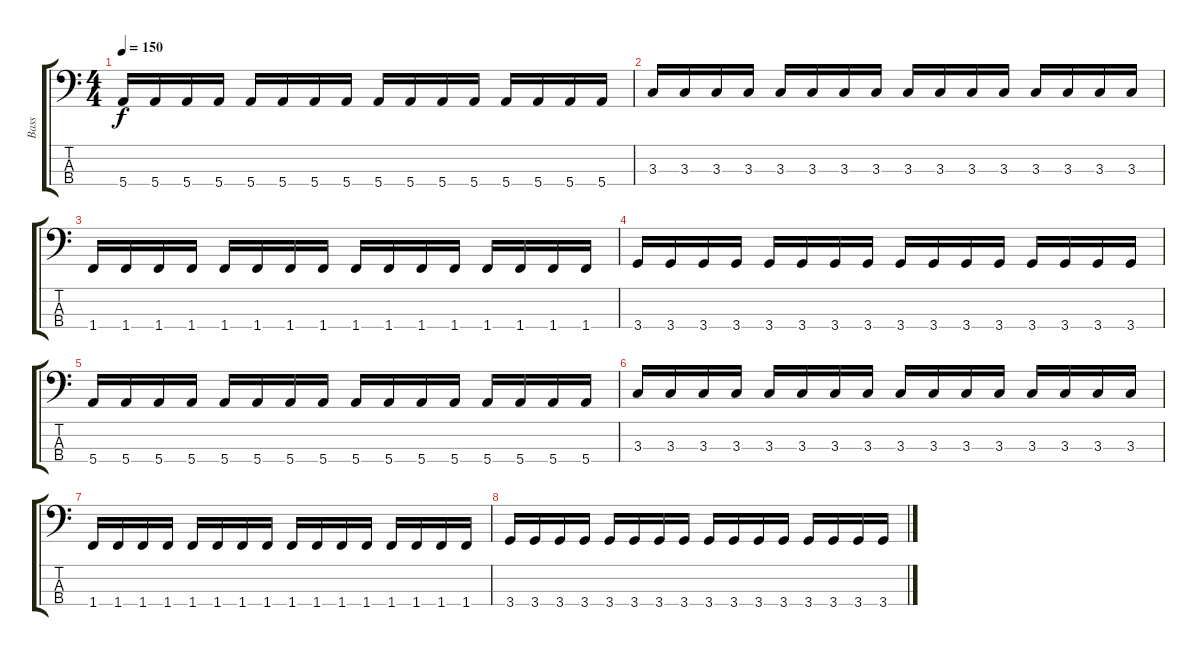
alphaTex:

\track ("Bass" "Bass") {instrument electricbasspick}
\staff {score tabs}
\tuning (G2 D2 A1 E1) {hide}
\ts (4 4)
\tempo 150
\clef f4
\ks c
5.4.16{dy f volume 16} 5.4.16 5.4.16 5.4.16 5.4.16 5.4.16 5.4.16 5.4.16 5.4.16 5.4.16 5.4.16 5.4.16 5.4.16 5.4.16 5.4.16 5.4.16 |
3.3.16 3.3.16 3.3.16 3.3.16 3.3.16 3.3.16 3.3.16 3.3.16 3.3.16 3.3.16 3.3.16 3.3.16 3.3.16 3.3.16 3.3.16 3.3.16 |
1.4.16 1.4.16 1.4.16 1.4.16 1.4.16 1.4.16 1.4.16 1.4.16 1.4.16 1.4.16 1.4.16 1.4.16 1.4.16 1.4.16 1.4.16 1.4.16 |
3.4.16 3.4.16 3.4.16 3.4.16 3.4.16 3.4.16 3.4.16 3.4.16 3.4.16 3.4.16 3.4.16 3.4.16 3.4.16 3.4.16 3.4.16 3.4.16 |
5.4.16 5.4.16 5.4.16 5.4.16 5.4.16 5.4.16 5.4.16 5.4.16 5.4.16 5.4.16 5.4.16 5.4.16 5.4.16 5.4.16 5.4.16 5.4.16 |
3.3.16 3.3.16 3.3.16 3.3.16 3.3.16 3.3.16 3.3.16 3.3.16 3.3.16 3.3.16 3.3.16 3.3.16 3.3.16 3.3.16 3.3.16 3.3.16 |
1.4.16 1.4.16 1.4.16 1.4.16 1.4.16 1.4.16 1.4.16 1.4.16 1.4.16 1.4.16 1.4.16 1.4.16 1.4.16 1.4.16 1.4.16 1.4.16 |
3.4.16 3.4.16 3.4.16 3.4.16 3.4.16 3.4.16 3.4.16 3.4.16 3.4.16 3.4.16 3.4.16 3.4.16 3.4.16 3.4.16 3.4.16 3.4.16
